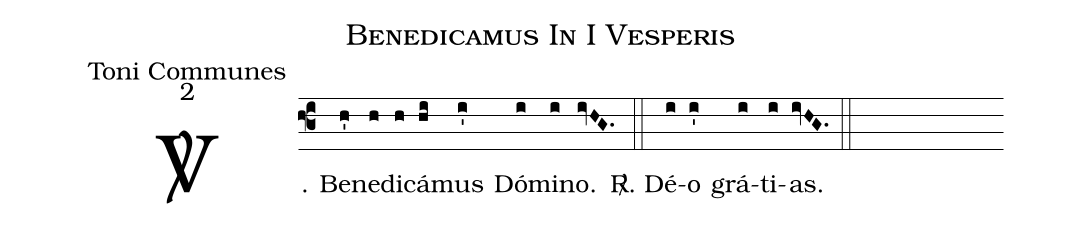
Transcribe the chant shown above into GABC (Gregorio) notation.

name:Benedicamus In I Vesperis;
office-part:Toni Communes;
mode:2;
%%
(f3) <sp>V/</sp>. Be(h')ne(h)di(h)cá(hi)mus(i') Dó(i)mi(i)no.(ivHG.) (::)
<sp>R/</sp>. Dé(i)o(i') grá(i)ti(i)as.(ivHG.) (::)
